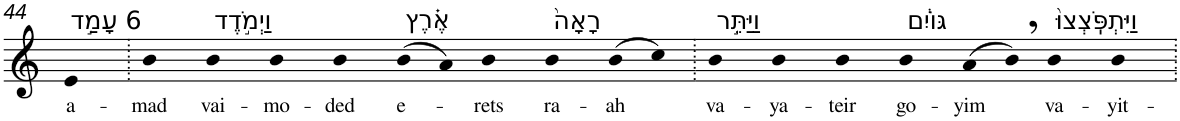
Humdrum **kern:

**kern	**text
*part1	*part1
*staff1	*staff1
*I"Piano	*
*I'Pno	*
!!LO:PB:g=z
*clefG2	*
*k[]	*
=44	=44
!LO:TX:a:t=6 עָמַ֣ד	!
!	!LO:LY:b
4e	a-
=45.	=45.
!	!LO:LY:b
4b	-mad
!LO:TX:a:t=וַיְמֹ֣דֶד	!
!	!LO:LY:b
4b	vai-
!	!LO:LY:b
4b	-mo-
!	!LO:LY:b
4b	-ded
!LO:TX:a:t=אֶ֗רֶץ	!
!	!LO:LY:b
(>8b	e-
8a)	.
!	!LO:LY:b
4b	-rets
!LO:TX:a:t=רָאָה֙	!
!	!LO:LY:b
4b	ra-
!	!LO:LY:b
(>8b	-ah
8cc)	.
=46.	=46.
!LO:TX:a:t=וַיַּתֵּ֣ר	!
!	!LO:LY:b
4b	va-
!	!LO:LY:b
4b	-ya-
!	!LO:LY:b
4b	-teir
!LO:TX:a:t=גּוֹיִ֔ם	!
!	!LO:LY:b
4b	go-
!	!LO:LY:b
(>8a	-yim
8b,)	.
!LO:TX:a:t=וַיִּתְפֹּֽצְצוּ֙	!
!	!LO:LY:b
4b	va-
!	!LO:LY:b
4b	-yit-
=.	=.
*-	*-
